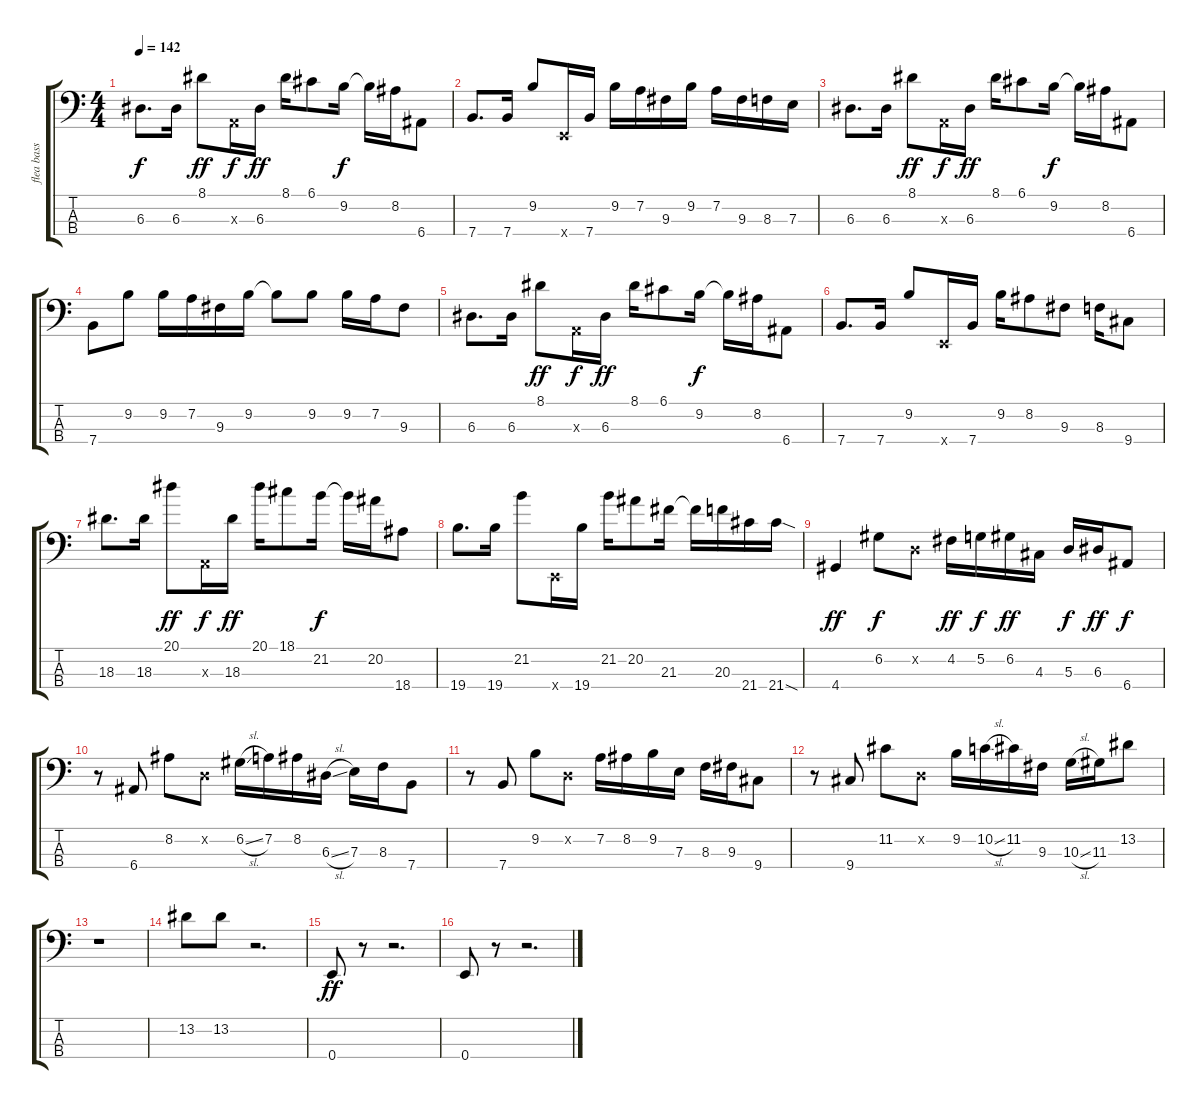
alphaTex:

\track ("flea bass" "flea bass") {instrument slapbass1}
\staff {score tabs}
\tuning (G2 D2 A1 E1) {hide}
\ts (4 4)
\tempo 142
\clef f4
\ks c
6.3.8{d dy f} 6.3.16 8.1.8{dy ff} 0.3{x}.16{dy f} 6.3.16{dy ff} 8.1.16 6.1.8 9.2.16{dy f} 9.2{t}.16 8.2.16 6.4.8 |
7.4.8{d} 7.4.16 9.2.8 0.4{x}.16 7.4.16 9.2.16 7.2.16 9.3.16 9.2.16 7.2.16 9.3.16 8.3.16 7.3.16 |
6.3.8{d} 6.3.16 8.1.8{dy ff} 0.3{x}.16{dy f} 6.3.16{dy ff} 8.1.16 6.1.8 9.2.16{dy f} 9.2{t}.16 8.2.16 6.4.8 |
7.4.8 9.2.8 9.2.16 7.2.16 9.3.16 9.2.16 9.2{t}.8 9.2.8 9.2.16 7.2.16 9.3.8 |
6.3.8{d} 6.3.16 8.1.8{dy ff} 0.3{x}.16{dy f} 6.3.16{dy ff} 8.1.16 6.1.8 9.2.16{dy f} 9.2{t}.16 8.2.16 6.4.8 |
7.4.8{d} 7.4.16 9.2.8 0.4{x}.16 7.4.16 9.2.16 8.2.8 9.3.8 8.3.16 9.4.8 |
18.3.8{d} 18.3.16 20.1.8{dy ff} 0.3{x}.16{dy f} 18.3.16{dy ff} 20.1.16 18.1.8 21.2.16{dy f} 21.2{t}.16 20.2.16 18.4.8 |
19.4.8{d} 19.4.16 21.2.8 0.4{x}.16 19.4.16 21.2.16 20.2.8 21.3.16 21.3{t}.16 20.3.16 21.4.16 21.4{sod}.16 |
4.4.4{dy ff} 6.2.8{dy f} 0.2{x}.8 4.2.16{dy ff} 5.2.16{dy f} 6.2.16{dy ff} 4.3.16 5.3.16{dy f} 6.3.16{dy ff} 6.4.8{dy f} |
r.8 6.4.8 8.2.8 0.2{x}.8 6.2{sl}.16 7.2.16 8.2.16 6.3{sl}.16 7.3.16 8.3.16 7.4.8 |
r.8 7.4.8 9.2.8 0.2{x}.8 7.2.16 8.2.16 9.2.16 7.3.16 8.3.16 9.3.16 9.4.8 |
r.8 9.4.8 11.2.8 0.2{x}.8 9.2.16 10.2{sl}.16 11.2.16 9.3.16 10.3{sl}.16 11.3.16 13.2.8 |
r.1 |
13.2.8 13.2.8 r.2{d} |
0.4.8{dy ff} r.8 r.2{d} |
0.4.8 r.8 r.2{d}
